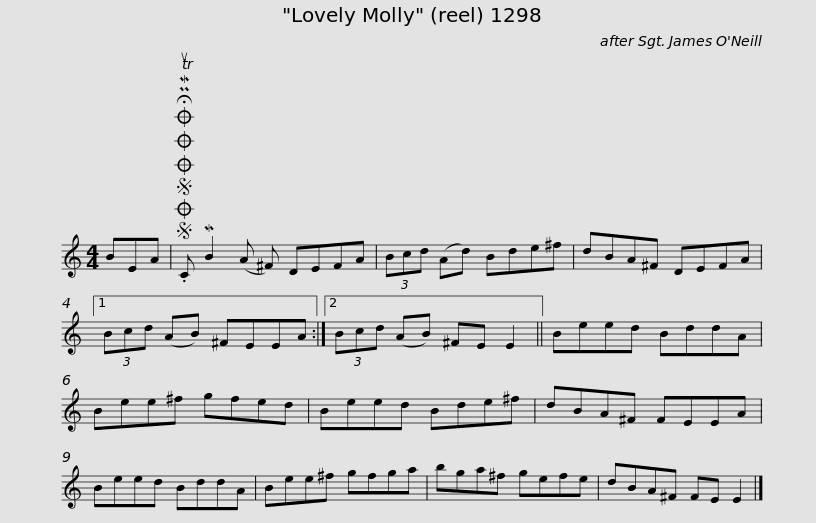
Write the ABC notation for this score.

X:1
L:1/8
M:4/4
I:linebreak $
K:C
V:1 treble
V:1
 BEA |SOSOOO .!fermata!PMTuC MB2 (A ^F) DEFA | (3Bcd (Ad) Bde^f | dBA^F DEFA |1 (3Bcd (AB) ^FEEA :|2$ %5
 (3Bcd (AB) ^FE E2 || Beed BddA | Bee^f gfed | Beed Bde^f | dBA^F FEEA |$ %10
 Beed BddA | Bee^f gfga | bga^f gefe | dBA^F FE E2 |] %14
